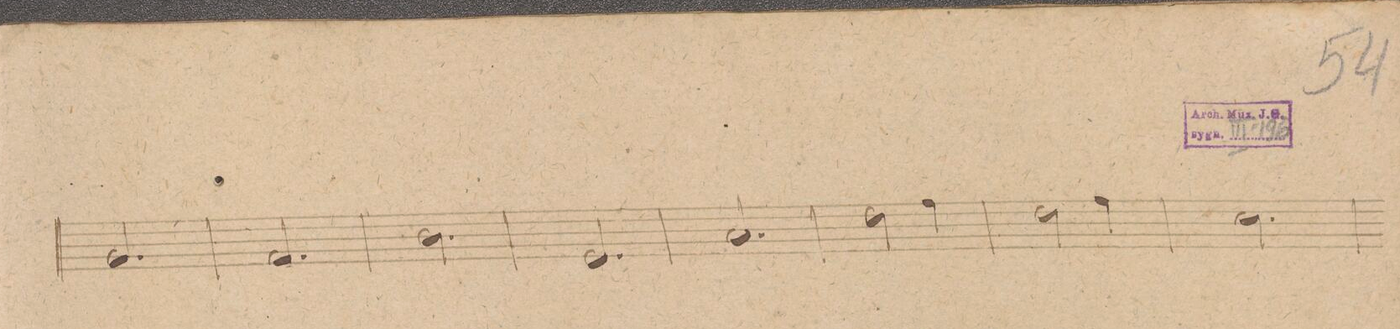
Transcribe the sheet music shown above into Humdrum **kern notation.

**kern	**dynam
*I"Basso.	*
*clefF4	*
*k[b-]	*
*met(c|)	*
*M3/4	*
2.BB-/	.
=107	=107
2.AA/	.
=108	=108
2.D\	.
=109	=109
2.GG/	.
=110	=110
2.C/	.
=111	=111
2F\	.
4A\	.
=112	=112
2F\	.
4A\	.
=113	=113
2.E\	.
=114	=114
*-	*-
